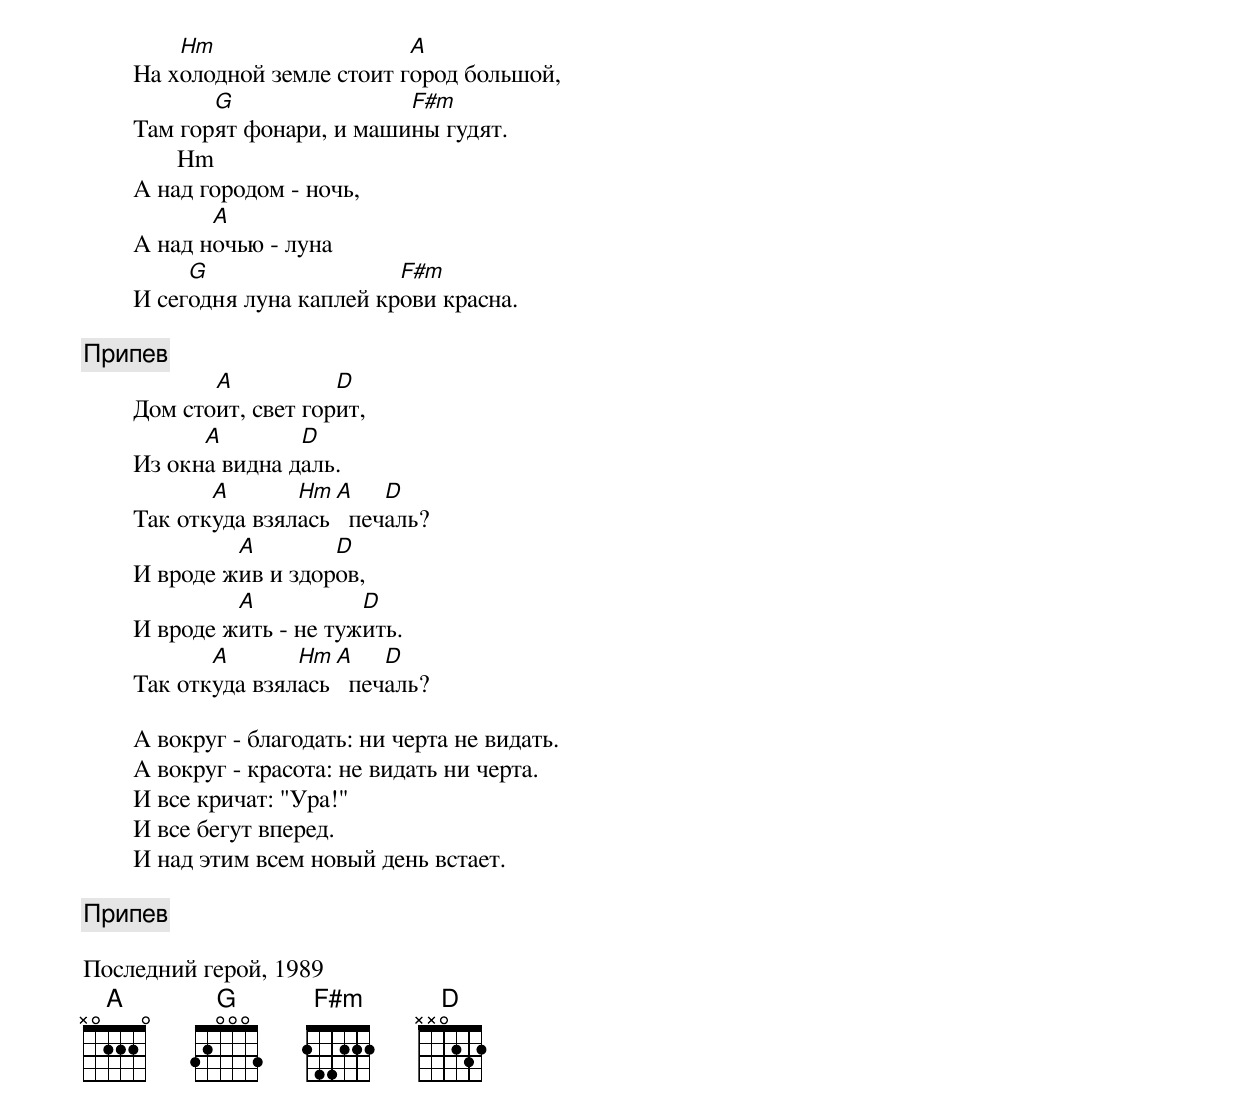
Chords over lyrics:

	    Hm                   A
	На холодной земле стоит город большой,
	       G                F#m
	Там горят фонари, и машины гудят.
	       Hm
	А над городом - ночь,
	       A
	А над ночью - луна
	     G                  F#m
	И сегодня луна каплей крови красна.

	[Припев]
	       A           D
	Дом стоит, свет горит,
	      A        D
	Из окна видна даль.
	       A       Hm  A    D
	Так откуда взялась   печаль?
	         A        D
	И вроде жив и здоров,
	         A           D
	И вроде жить - не тужить.
	       A       Hm  A    D
	Так откуда взялась   печаль?

	А вокруг - благодать: ни черта не видать.
	А вокруг - красота: не видать ни черта.
	И все кричат: "Ура!"
	И все бегут вперед.
	И над этим всем новый день встает.

	[Припев]

Последний герой, 1989
